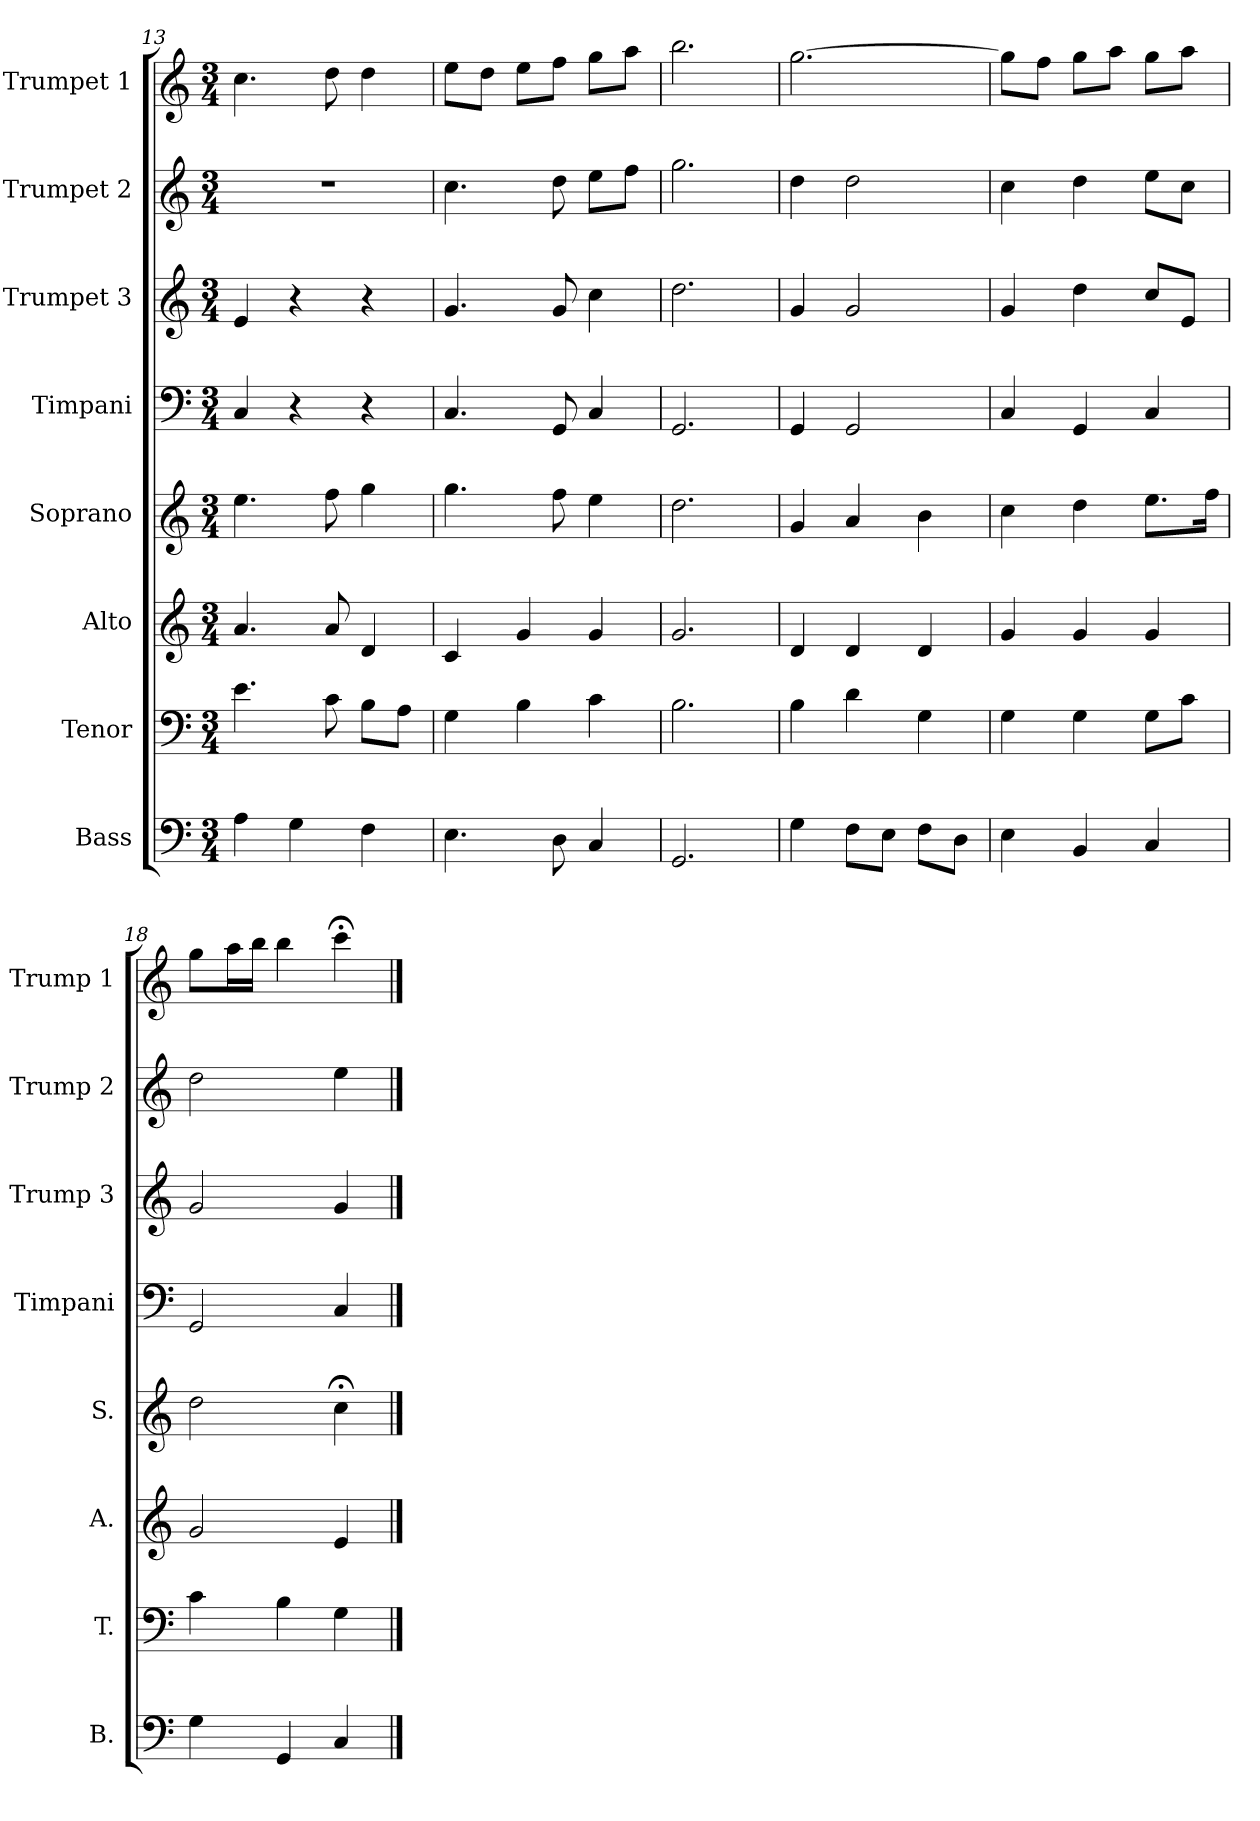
**kern	**kern	**kern	**kern	**kern	**kern	**kern	**kern
*part8	*part7	*part6	*part5	*part4	*part3	*part2	*part1
*staff8	*staff7	*staff6	*staff5	*staff4	*staff3	*staff2	*staff1
*I"Bass	*I"Tenor	*I"Alto	*I"Soprano	*I"Timpani	*I"Trumpet 3	*I"Trumpet 2	*I"Trumpet 1
*I'B.	*I'T.	*I'A.	*I'S.	*I'Timpani	*I'Trump 3	*I'Trump 2	*I'Trump 1
!!LO:PB:g=z
*clefF4	*clefF4	*clefG2	*clefG2	*clefF4	*clefG2	*clefG2	*clefG2
*	*	*	*	*	*ITrd1c2	*ITrd1c2	*ITrd1c2
*k[]	*k[]	*k[]	*k[]	*k[]	*k[b-e-]	*k[b-e-]	*k[b-e-]
*C:	*C:	*C:	*C:	*C:	*B-:	*B-:	*B-:
*M3/4	*M3/4	*M3/4	*M3/4	*M3/4	*M3/4	*M3/4	*M3/4
=13	=13	=13	=13	=13	=13	=13	=13
!	!	!	!	!	!	!LO:N:vis=2	!
4A\	4.e\	4.a/	4.ee\	4C/	4d/	2.r	4.b-\
4G\	.	.	.	4r	4r	.	.
.	8c\	8a/	8ff\	.	.	.	8cc\
4F\	8B\L	4d/	4gg\	4r	4r	.	4cc\
.	8A\J	.	.	.	.	.	.
=14	=14	=14	=14	=14	=14	=14	=14
4.E\	4G\	4c/	4.gg\	4.C/	4.f/	4.b-\	8dd\L
.	.	.	.	.	.	.	8cc\J
.	4B\	4g/	.	.	.	.	8dd\L
8D\	.	.	8ff\	8GG/	8f/	8cc\	8ee-\J
4C/	4c\	4g/	4ee\	4C/	4b-\	8dd\L	8ff\L
.	.	.	.	.	.	8ee-\J	8gg\J
=15	=15	=15	=15	=15	=15	=15	=15
2.GG/	2.B\	2.g/	2.dd\	2.GG/	2.cc\	2.ff\	2.aa\
=16	=16	=16	=16	=16	=16	=16	=16
4G\	4B\	4d/	4g/	4GG/	4f/	4cc\	[2.ff\
8F\L	4d\	4d/	4a/	2GG/	2f/	2cc\	.
8E\J	.	.	.	.	.	.	.
8F\L	4G\	4d/	4b\	.	.	.	.
8D\J	.	.	.	.	.	.	.
=17	=17	=17	=17	=17	=17	=17	=17
4E\	4G\	4g/	4cc\	4C/	4f/	4b-\	8ff\L]
.	.	.	.	.	.	.	8ee-\J
4BB/	4G\	4g/	4dd\	4GG/	4cc\	4cc\	8ff\L
.	.	.	.	.	.	.	8gg\J
4C/	8G\L	4g/	8.ee\L	4C/	8b-/L	8dd\L	8ff\L
.	8c\J	.	.	.	8d/J	8b-\J	8gg\J
.	.	.	16ff\Jk	.	.	.	.
=18	=18	=18	=18	=18	=18	=18	=18
4G\	4c\	2g/	2dd\	2GG/	2f/	2cc\	8ff\L
.	.	.	.	.	.	.	16gg\L
.	.	.	.	.	.	.	16aa\JJ
4GG/	4B\	.	.	.	.	.	4aa\
4C/	4G\	4e/	4cc;<\	4C/	4f/	4dd\	4bb-;<\
==	==	==	==	==	==	==	==
*-	*-	*-	*-	*-	*-	*-	*-
